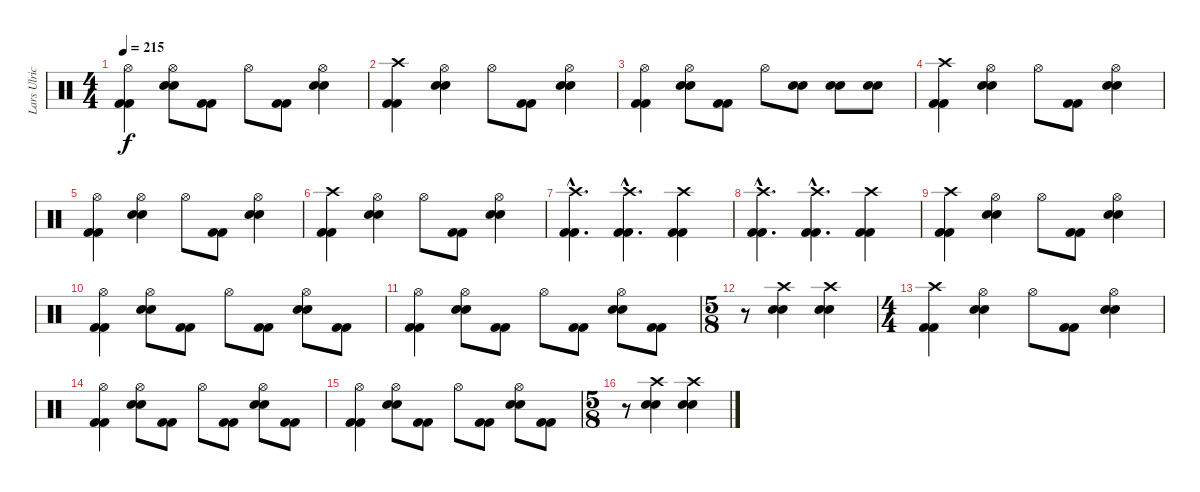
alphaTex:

\track ("Lars Ulrich" "Lars Ulric") {instrument percussion}
\staff {score}
\articulation defaults
\ts (4 4)
\tempo 215
\clef neutral
\ks c
("Hi-Hat (open)" "Kick (hit) 2" "Kick (hit) 2").4{dy f} ("Hi-Hat (open)" "Electric Snare (hit)" "Electric Snare (hit)").8 ("Kick (hit) 2" "Kick (hit) 2").8 "Hi-Hat (open)".8 ("Kick (hit) 2" "Kick (hit) 2").8 ("Hi-Hat (open)" "Electric Snare (hit)" "Electric Snare (hit)").4 |
("Crash high (hit)" "Kick (hit) 2" "Kick (hit) 2").4 ("Hi-Hat (open)" "Electric Snare (hit)" "Electric Snare (hit)").4 "Hi-Hat (open)".8 ("Kick (hit) 2" "Kick (hit) 2").8 ("Hi-Hat (open)" "Electric Snare (hit)" "Electric Snare (hit)").4 |
("Hi-Hat (open)" "Kick (hit) 2" "Kick (hit) 2").4 ("Hi-Hat (open)" "Electric Snare (hit)" "Electric Snare (hit)").8 ("Kick (hit) 2" "Kick (hit) 2").8 "Hi-Hat (open)".8 ("Electric Snare (hit)" "Electric Snare (hit)").8 ("Electric Snare (hit)" "Electric Snare (hit)").8 ("Electric Snare (hit)" "Electric Snare (hit)").8 |
("Crash high (hit)" "Kick (hit) 2" "Kick (hit) 2").4 ("Hi-Hat (open)" "Electric Snare (hit)" "Electric Snare (hit)").4 "Hi-Hat (open)".8 ("Kick (hit) 2" "Kick (hit) 2").8 ("Hi-Hat (open)" "Electric Snare (hit)" "Electric Snare (hit)").4 |
("Hi-Hat (open)" "Kick (hit) 2" "Kick (hit) 2").4 ("Hi-Hat (open)" "Electric Snare (hit)" "Electric Snare (hit)").4 "Hi-Hat (open)".8 ("Kick (hit) 2" "Kick (hit) 2").8 ("Hi-Hat (open)" "Electric Snare (hit)" "Electric Snare (hit)").4 |
("Crash high (hit)" "Kick (hit) 2" "Kick (hit) 2").4 ("Hi-Hat (open)" "Electric Snare (hit)" "Electric Snare (hit)").4 "Hi-Hat (open)".8 ("Kick (hit) 2" "Kick (hit) 2").8 ("Hi-Hat (open)" "Electric Snare (hit)" "Electric Snare (hit)").4 |
("Crash high (hit)"{hac} "Kick (hit) 2"{hac} "Kick (hit) 2"{hac}).4{d} ("Crash high (hit)"{hac} "Kick (hit) 2"{hac} "Kick (hit) 2"{hac}).4{d} ("Crash high (hit)" "Kick (hit) 2" "Kick (hit) 2").4 |
("Crash high (hit)"{hac} "Kick (hit) 2"{hac} "Kick (hit) 2"{hac}).4{d} ("Crash high (hit)"{hac} "Kick (hit) 2"{hac} "Kick (hit) 2"{hac}).4{d} ("Crash high (hit)" "Kick (hit) 2" "Kick (hit) 2").4 |
("Crash high (hit)" "Kick (hit) 2" "Kick (hit) 2").4 ("Hi-Hat (open)" "Electric Snare (hit)" "Electric Snare (hit)").4 "Hi-Hat (open)".8 ("Kick (hit) 2" "Kick (hit) 2").8 ("Hi-Hat (open)" "Electric Snare (hit)" "Electric Snare (hit)").4 |
("Hi-Hat (open)" "Kick (hit) 2" "Kick (hit) 2").4 ("Hi-Hat (open)" "Electric Snare (hit)" "Electric Snare (hit)").8 ("Kick (hit) 2" "Kick (hit) 2").8 "Hi-Hat (open)".8 ("Kick (hit) 2" "Kick (hit) 2").8 ("Hi-Hat (open)" "Electric Snare (hit)" "Electric Snare (hit)").8 ("Kick (hit) 2" "Kick (hit) 2").8 |
("Hi-Hat (open)" "Kick (hit) 2" "Kick (hit) 2").4 ("Hi-Hat (open)" "Electric Snare (hit)" "Electric Snare (hit)").8 ("Kick (hit) 2" "Kick (hit) 2").8 "Hi-Hat (open)".8 ("Kick (hit) 2" "Kick (hit) 2").8 ("Hi-Hat (open)" "Electric Snare (hit)" "Electric Snare (hit)").8 ("Kick (hit) 2" "Kick (hit) 2").8 |
\ts (5 8)
r.8 ("Crash high (hit)" "Electric Snare (hit)" "Electric Snare (hit)").4 ("Crash high (hit)" "Electric Snare (hit)" "Electric Snare (hit)").4 |
\ts (4 4)
("Crash high (hit)" "Kick (hit) 2" "Kick (hit) 2").4 ("Hi-Hat (open)" "Electric Snare (hit)" "Electric Snare (hit)").4 "Hi-Hat (open)".8 ("Kick (hit) 2" "Kick (hit) 2").8 ("Hi-Hat (open)" "Electric Snare (hit)" "Electric Snare (hit)").4 |
("Hi-Hat (open)" "Kick (hit) 2" "Kick (hit) 2").4 ("Hi-Hat (open)" "Electric Snare (hit)" "Electric Snare (hit)").8 ("Kick (hit) 2" "Kick (hit) 2").8 "Hi-Hat (open)".8 ("Kick (hit) 2" "Kick (hit) 2").8 ("Hi-Hat (open)" "Electric Snare (hit)" "Electric Snare (hit)").8 ("Kick (hit) 2" "Kick (hit) 2").8 |
("Hi-Hat (open)" "Kick (hit) 2" "Kick (hit) 2").4 ("Hi-Hat (open)" "Electric Snare (hit)" "Electric Snare (hit)").8 ("Kick (hit) 2" "Kick (hit) 2").8 "Hi-Hat (open)".8 ("Kick (hit) 2" "Kick (hit) 2").8 ("Hi-Hat (open)" "Electric Snare (hit)" "Electric Snare (hit)").8 ("Kick (hit) 2" "Kick (hit) 2").8 |
\ts (5 8)
r.8 ("Crash high (hit)" "Electric Snare (hit)" "Electric Snare (hit)").4 ("Crash high (hit)" "Electric Snare (hit)" "Electric Snare (hit)").4
